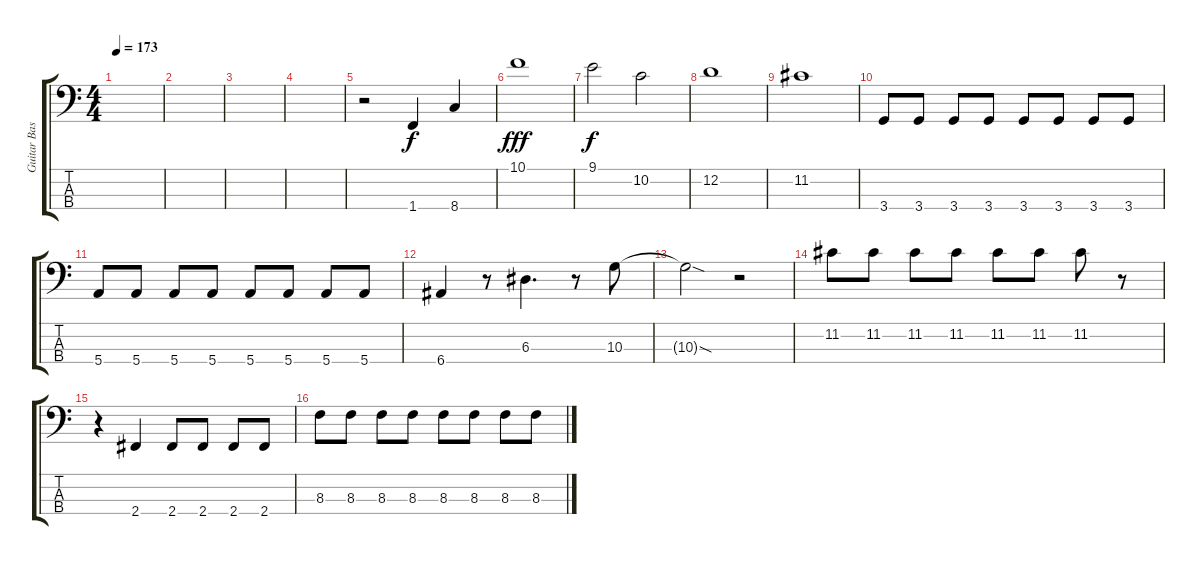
\track ("Guitar Bass" "Guitar Bas") {instrument electricbassfinger}
\staff {score tabs}
\tuning (G2 D2 A1 E1) {hide}
\ts (4 4)
\tempo 173
\clef f4
\ks c
|
|
|
|
r.2 1.4.4 8.4.4 |
10.1.1{dy fff} |
9.1.2{dy f} 10.2.2 |
12.2.1 |
11.2.1 |
3.4.8 3.4.8 3.4.8 3.4.8 3.4.8 3.4.8 3.4.8 3.4.8 |
5.4.8 5.4.8 5.4.8 5.4.8 5.4.8 5.4.8 5.4.8 5.4.8 |
6.4.4 r.8 6.3.4{d} r.8 10.3.8 |
10.3{sod t}.2 r.2 |
11.2.8 11.2.8 11.2.8 11.2.8 11.2.8 11.2.8 11.2.8 r.8 |
r.4 2.4.4 2.4.8 2.4.8 2.4.8 2.4.8 |
8.3.8 8.3.8 8.3.8 8.3.8 8.3.8 8.3.8 8.3.8 8.3.8
